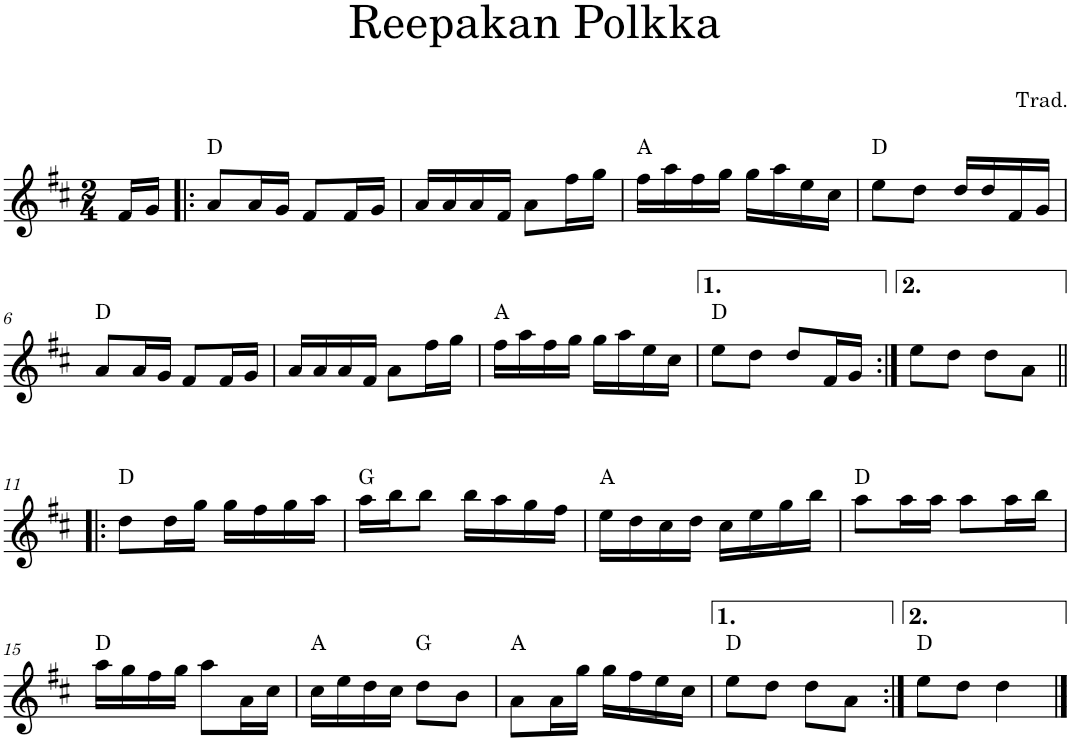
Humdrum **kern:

**kern	**harte
*part1	*part1
*staff1	*
*I"Violin	*
*I'Vln.	*
*clefG2	*
*k[f#c#]	*
*M2/4	*
=1	=1
16f#/LL	.
16g/JJ	.
=2!|:	=2!|:
8a/L	D:maj
16a/L	.
16g/JJ	.
8f#/L	.
16f#/L	.
16g/JJ	.
=3	=3
16a/LL	.
16a/	.
16a/	.
16f#/JJ	.
8a\L	.
16ff#\L	.
16gg\JJ	.
=4	=4
16ff#\LL	A:maj
16aa\	.
16ff#\	.
16gg\JJ	.
16gg\LL	.
16aa\	.
16ee\	.
16cc#\JJ	.
=5	=5
8ee\L	D:maj
8dd\J	.
16dd/LL	.
16dd/	.
16f#/	.
16g/JJ	.
!!LO:LB:g=z
=6	=6
8a/L	D:maj
16a/L	.
16g/JJ	.
8f#/L	.
16f#/L	.
16g/JJ	.
=7	=7
16a/LL	.
16a/	.
16a/	.
16f#/JJ	.
8a\L	.
16ff#\L	.
16gg\JJ	.
=8	=8
16ff#\LL	A:maj
16aa\	.
16ff#\	.
16gg\JJ	.
16gg\LL	.
16aa\	.
16ee\	.
16cc#\JJ	.
=9	=9
8ee\L	D:maj
8dd\J	.
8dd/L	.
16f#/L	.
16g/JJ	.
=10:|!	=10:|!
8ee\L	.
8dd\J	.
8dd\L	.
8a\J	.
!!LO:LB:g=z
=11!|:	=11!|:
8dd\L	D:maj
16dd\L	.
16gg\JJ	.
16gg\LL	.
16ff#\	.
16gg\	.
16aa\JJ	.
=12	=12
16aa\LL	G:maj
16bb\J	.
8bb\J	.
16bb\LL	.
16aa\	.
16gg\	.
16ff#\JJ	.
=13	=13
16ee\LL	A:maj
16dd\	.
16cc#\	.
16dd\JJ	.
16cc#\LL	.
16ee\	.
16gg\	.
16bb\JJ	.
=14	=14
8aa\L	D:maj
16aa\L	.
16aa\JJ	.
8aa\L	.
16aa\L	.
16bb\JJ	.
!!LO:LB:g=z
=15	=15
16aa\LL	D:maj
16gg\	.
16ff#\	.
16gg\JJ	.
8aa\L	.
16a\L	.
16cc#\JJ	.
=16	=16
16cc#\LL	A:maj
16ee\	.
16dd\	.
16cc#\JJ	.
8dd\L	G:maj
8b\J	.
=17	=17
8a\L	A:maj
16a\L	.
16gg\JJ	.
16gg\LL	.
16ff#\	.
16ee\	.
16cc#\JJ	.
=18	=18
8ee\L	D:maj
8dd\J	.
8dd\L	.
8a\J	.
=19:|!	=19:|!
8ee\L	D:maj
8dd\J	.
4dd\	.
==	==
*-	*-
